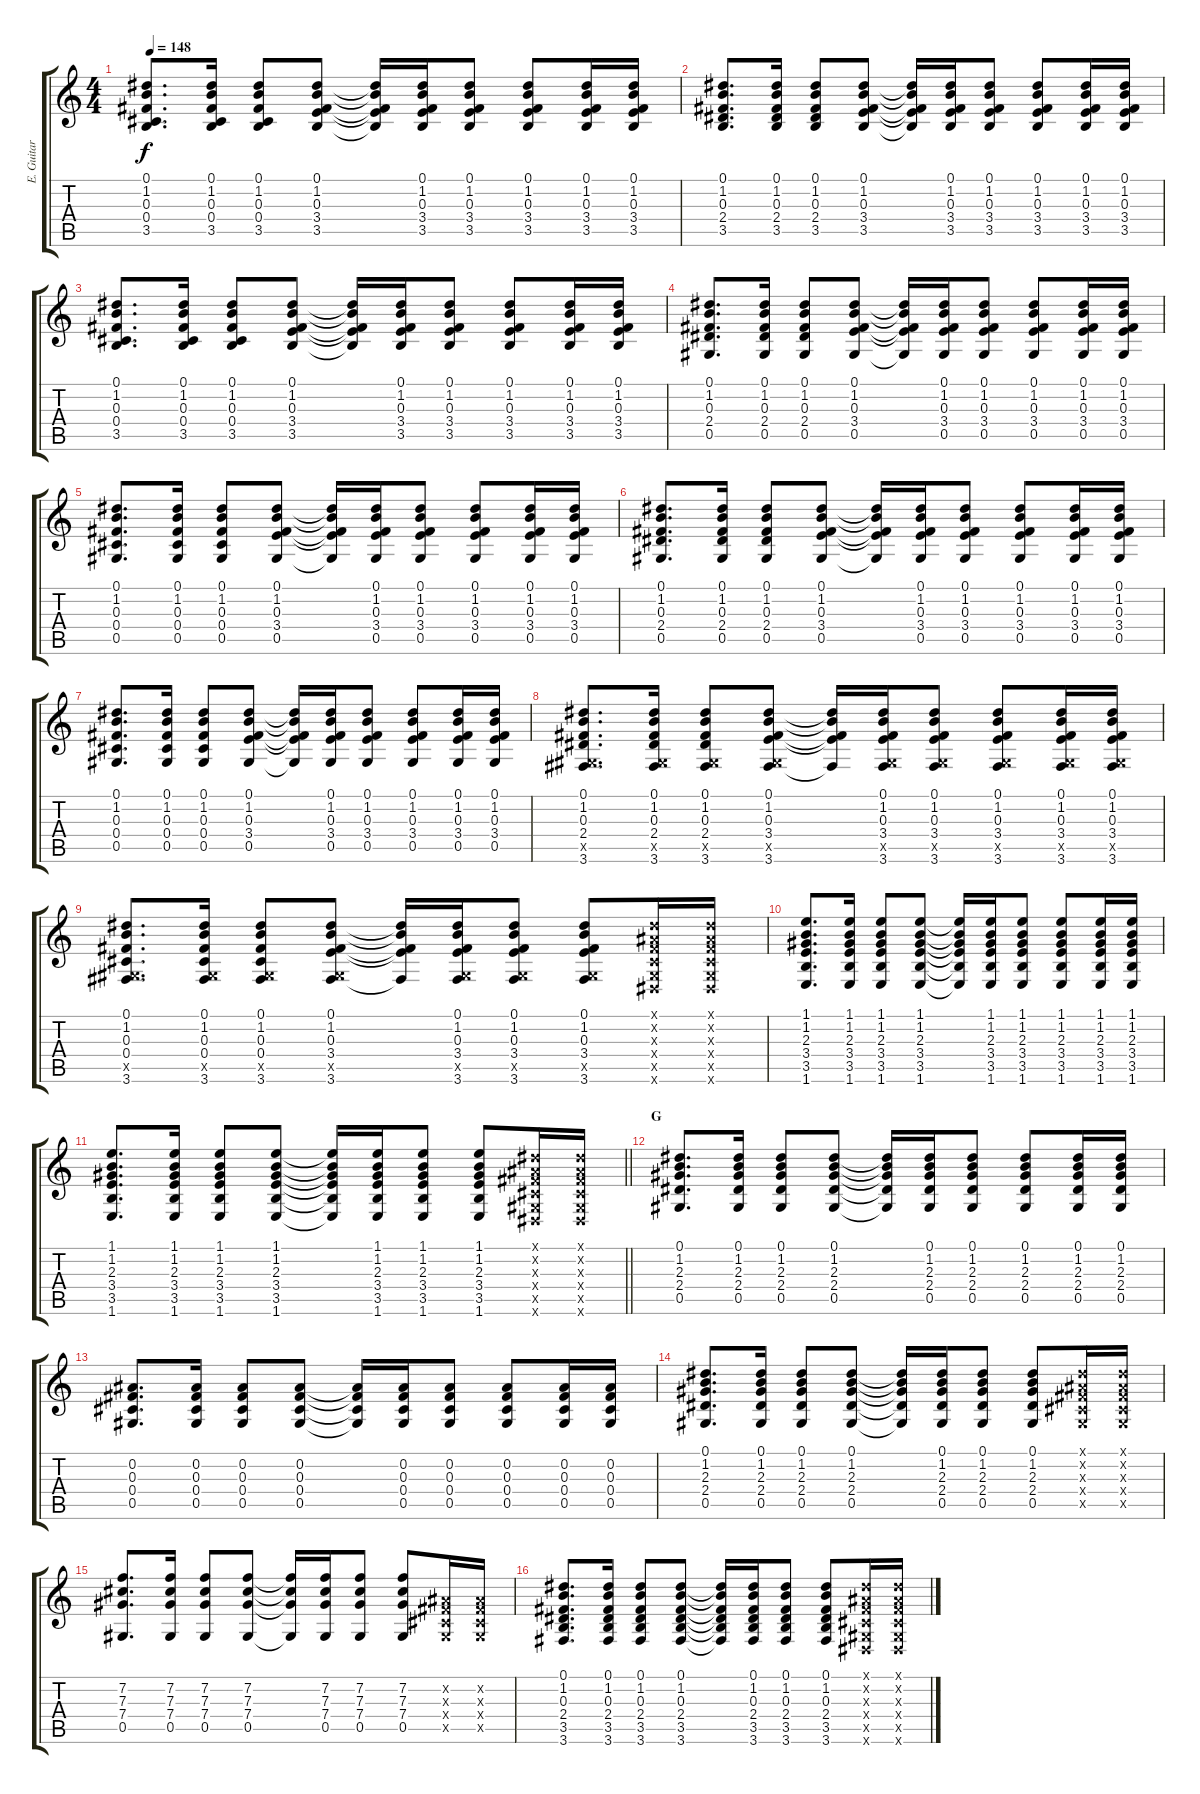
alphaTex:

\track ("E. Guitar III (R. Channel)" "E. Guitar ") {instrument overdrivenguitar}
\staff {score tabs}
\tuning (Eb4 Bb3 Gb3 Db3 Ab2 Eb2) {hide}
\ts (4 4)
\tempo 148
\clef g2
\ks c
(0.1 1.2 0.3 0.4 3.5).8{d dy f} (0.1 1.2 0.3 0.4 3.5).16 (0.1 1.2 0.3 0.4 3.5).8 (0.1 1.2 0.3 3.4 3.5).8 (0.1{t} 1.2{t} 0.3{t} 3.4{t} 3.5{t}).16 (0.1 1.2 0.3 3.4 3.5).16 (0.1 1.2 0.3 3.4 3.5).8 (0.1 1.2 0.3 3.4 3.5).8 (0.1 1.2 0.3 3.4 3.5).16 (0.1 1.2 0.3 3.4 3.5).16 |
(0.1 1.2 0.3 2.4 3.5).8{d} (0.1 1.2 0.3 2.4 3.5).16 (0.1 1.2 0.3 2.4 3.5).8 (0.1 1.2 0.3 3.4 3.5).8 (0.1{t} 1.2{t} 0.3{t} 3.4{t} 3.5{t}).16 (0.1 1.2 0.3 3.4 3.5).16 (0.1 1.2 0.3 3.4 3.5).8 (0.1 1.2 0.3 3.4 3.5).8 (0.1 1.2 0.3 3.4 3.5).16 (0.1 1.2 0.3 3.4 3.5).16 |
(0.1 1.2 0.3 0.4 3.5).8{d} (0.1 1.2 0.3 0.4 3.5).16 (0.1 1.2 0.3 0.4 3.5).8 (0.1 1.2 0.3 3.4 3.5).8 (0.1{t} 1.2{t} 0.3{t} 3.4{t} 3.5{t}).16 (0.1 1.2 0.3 3.4 3.5).16 (0.1 1.2 0.3 3.4 3.5).8 (0.1 1.2 0.3 3.4 3.5).8 (0.1 1.2 0.3 3.4 3.5).16 (0.1 1.2 0.3 3.4 3.5).16 |
(0.1 1.2 0.3 2.4 0.5).8{d} (0.1 1.2 0.3 2.4 0.5).16 (0.1 1.2 0.3 2.4 0.5).8 (0.1 1.2 0.3 3.4 0.5).8 (0.1{t} 1.2{t} 0.3{t} 3.4{t} 0.5{t}).16 (0.1 1.2 0.3 3.4 0.5).16 (0.1 1.2 0.3 3.4 0.5).8 (0.1 1.2 0.3 3.4 0.5).8 (0.1 1.2 0.3 3.4 0.5).16 (0.1 1.2 0.3 3.4 0.5).16 |
(0.1 1.2 0.3 0.4 0.5).8{d} (0.1 1.2 0.3 0.4 0.5).16 (0.1 1.2 0.3 0.4 0.5).8 (0.1 1.2 0.3 3.4 0.5).8 (0.1{t} 1.2{t} 0.3{t} 3.4{t} 0.5{t}).16 (0.1 1.2 0.3 3.4 0.5).16 (0.1 1.2 0.3 3.4 0.5).8 (0.1 1.2 0.3 3.4 0.5).8 (0.1 1.2 0.3 3.4 0.5).16 (0.1 1.2 0.3 3.4 0.5).16 |
(0.1 1.2 0.3 2.4 0.5).8{d} (0.1 1.2 0.3 2.4 0.5).16 (0.1 1.2 0.3 2.4 0.5).8 (0.1 1.2 0.3 3.4 0.5).8 (0.1{t} 1.2{t} 0.3{t} 3.4{t} 0.5{t}).16 (0.1 1.2 0.3 3.4 0.5).16 (0.1 1.2 0.3 3.4 0.5).8 (0.1 1.2 0.3 3.4 0.5).8 (0.1 1.2 0.3 3.4 0.5).16 (0.1 1.2 0.3 3.4 0.5).16 |
(0.1 1.2 0.3 0.4 0.5).8{d} (0.1 1.2 0.3 0.4 0.5).16 (0.1 1.2 0.3 0.4 0.5).8 (0.1 1.2 0.3 3.4 0.5).8 (0.1{t} 1.2{t} 0.3{t} 3.4{t} 0.5{t}).16 (0.1 1.2 0.3 3.4 0.5).16 (0.1 1.2 0.3 3.4 0.5).8 (0.1 1.2 0.3 3.4 0.5).8 (0.1 1.2 0.3 3.4 0.5).16 (0.1 1.2 0.3 3.4 0.5).16 |
(0.1 1.2 0.3 2.4 0.5{x} 3.6).8{d} (0.1 1.2 0.3 2.4 0.5{x} 3.6).16 (0.1 1.2 0.3 2.4 0.5{x} 3.6).8 (0.1 1.2 0.3 3.4 0.5{x} 3.6).8 (0.1{t} 1.2{t} 0.3{t} 3.4{t} 3.6{t}).16 (0.1 1.2 0.3 3.4 0.5{x} 3.6).16 (0.1 1.2 0.3 3.4 0.5{x} 3.6).8 (0.1 1.2 0.3 3.4 0.5{x} 3.6).8 (0.1 1.2 0.3 3.4 0.5{x} 3.6).16 (0.1 1.2 0.3 3.4 0.5{x} 3.6).16 |
(0.1 1.2 0.3 0.4 0.5{x} 3.6).8{d} (0.1 1.2 0.3 0.4 0.5{x} 3.6).16 (0.1 1.2 0.3 0.4 0.5{x} 3.6).8 (0.1 1.2 0.3 3.4 0.5{x} 3.6).8 (0.1{t} 1.2{t} 0.3{t} 3.4{t} 3.6{t}).16 (0.1 1.2 0.3 3.4 0.5{x} 3.6).16 (0.1 1.2 0.3 3.4 0.5{x} 3.6).8 (0.1 1.2 0.3 3.4 0.5{x} 3.6).8 (0.1{x} 0.2{x} 0.3{x} 0.4{x} 0.5{x} 0.6{x}).16 (0.1{x} 0.2{x} 0.3{x} 0.4{x} 0.5{x} 0.6{x}).16 |
(1.1 1.2 2.3 3.4 3.5 1.6).8{d} (1.1 1.2 2.3 3.4 3.5 1.6).16 (1.1 1.2 2.3 3.4 3.5 1.6).8 (1.1 1.2 2.3 3.4 3.5 1.6).8 (1.1{t} 1.2{t} 2.3{t} 3.4{t} 3.5{t} 1.6{t}).16 (1.1 1.2 2.3 3.4 3.5 1.6).16 (1.1 1.2 2.3 3.4 3.5 1.6).8 (1.1 1.2 2.3 3.4 3.5 1.6).8 (1.1 1.2 2.3 3.4 3.5 1.6).16 (1.1 1.2 2.3 3.4 3.5 1.6).16 |
\barLineRight lightlight
(1.1 1.2 2.3 3.4 3.5 1.6).8{d} (1.1 1.2 2.3 3.4 3.5 1.6).16 (1.1 1.2 2.3 3.4 3.5 1.6).8 (1.1 1.2 2.3 3.4 3.5 1.6).8 (1.1{t} 1.2{t} 2.3{t} 3.4{t} 3.5{t} 1.6{t}).16 (1.1 1.2 2.3 3.4 3.5 1.6).16 (1.1 1.2 2.3 3.4 3.5 1.6).8 (1.1 1.2 2.3 3.4 3.5 1.6).8 (0.1{x} 0.2{x} 0.3{x} 0.4{x} 0.5{x} 0.6{x}).16 (0.1{x} 0.2{x} 0.3{x} 0.4{x} 0.5{x} 0.6{x}).16 |
\section ("" "G")
(0.1 1.2 2.3 2.4 0.5).8{d} (0.1 1.2 2.3 2.4 0.5).16 (0.1 1.2 2.3 2.4 0.5).8 (0.1 1.2 2.3 2.4 0.5).8 (0.1{t} 1.2{t} 2.3{t} 2.4{t} 0.5{t}).16 (0.1 1.2 2.3 2.4 0.5).16 (0.1 1.2 2.3 2.4 0.5).8 (0.1 1.2 2.3 2.4 0.5).8 (0.1 1.2 2.3 2.4 0.5).16 (0.1 1.2 2.3 2.4 0.5).16 |
(0.2 0.3 0.4 0.5).8{d} (0.2 0.3 0.4 0.5).16 (0.2 0.3 0.4 0.5).8 (0.2 0.3 0.4 0.5).8 (0.2{t} 0.3{t} 0.4{t} 0.5{t}).16 (0.2 0.3 0.4 0.5).16 (0.2 0.3 0.4 0.5).8 (0.2 0.3 0.4 0.5).8 (0.2 0.3 0.4 0.5).16 (0.2 0.3 0.4 0.5).16 |
(0.1 1.2 2.3 2.4 0.5).8{d} (0.1 1.2 2.3 2.4 0.5).16 (0.1 1.2 2.3 2.4 0.5).8 (0.1 1.2 2.3 2.4 0.5).8 (0.1{t} 1.2{t} 2.3{t} 2.4{t} 0.5{t}).16 (0.1 1.2 2.3 2.4 0.5).16 (0.1 1.2 2.3 2.4 0.5).8 (0.1 1.2 2.3 2.4 0.5).8 (0.1{x} 0.2{x} 0.3{x} 0.4{x} 0.5{x}).16 (0.1{x} 0.2{x} 0.3{x} 0.4{x} 0.5{x}).16 |
(7.2 7.3 7.4 0.5).8{d} (7.2 7.3 7.4 0.5).16 (7.2 7.3 7.4 0.5).8 (7.2 7.3 7.4 0.5).8 (7.2{t} 7.3{t} 7.4{t} 0.5{t}).16 (7.2 7.3 7.4 0.5).16 (7.2 7.3 7.4 0.5).8 (7.2 7.3 7.4 0.5).8 (0.2{x} 0.3{x} 0.4{x} 0.5{x}).16 (0.2{x} 0.3{x} 0.4{x} 0.5{x}).16 |
(0.1 1.2 0.3 2.4 3.5 3.6).8{d} (0.1 1.2 0.3 2.4 3.5 3.6).16 (0.1 1.2 0.3 2.4 3.5 3.6).8 (0.1 1.2 0.3 2.4 3.5 3.6).8 (0.1{t} 1.2{t} 0.3{t} 2.4{t} 3.5{t} 3.6{t}).16 (0.1 1.2 0.3 2.4 3.5 3.6).16 (0.1 1.2 0.3 2.4 3.5 3.6).8 (0.1 1.2 0.3 2.4 3.5 3.6).8 (0.1{x} 0.2{x} 0.3{x} 0.4{x} 0.5{x} 0.6{x}).16 (0.1{x} 0.2{x} 0.3{x} 0.4{x} 0.5{x} 0.6{x}).16
